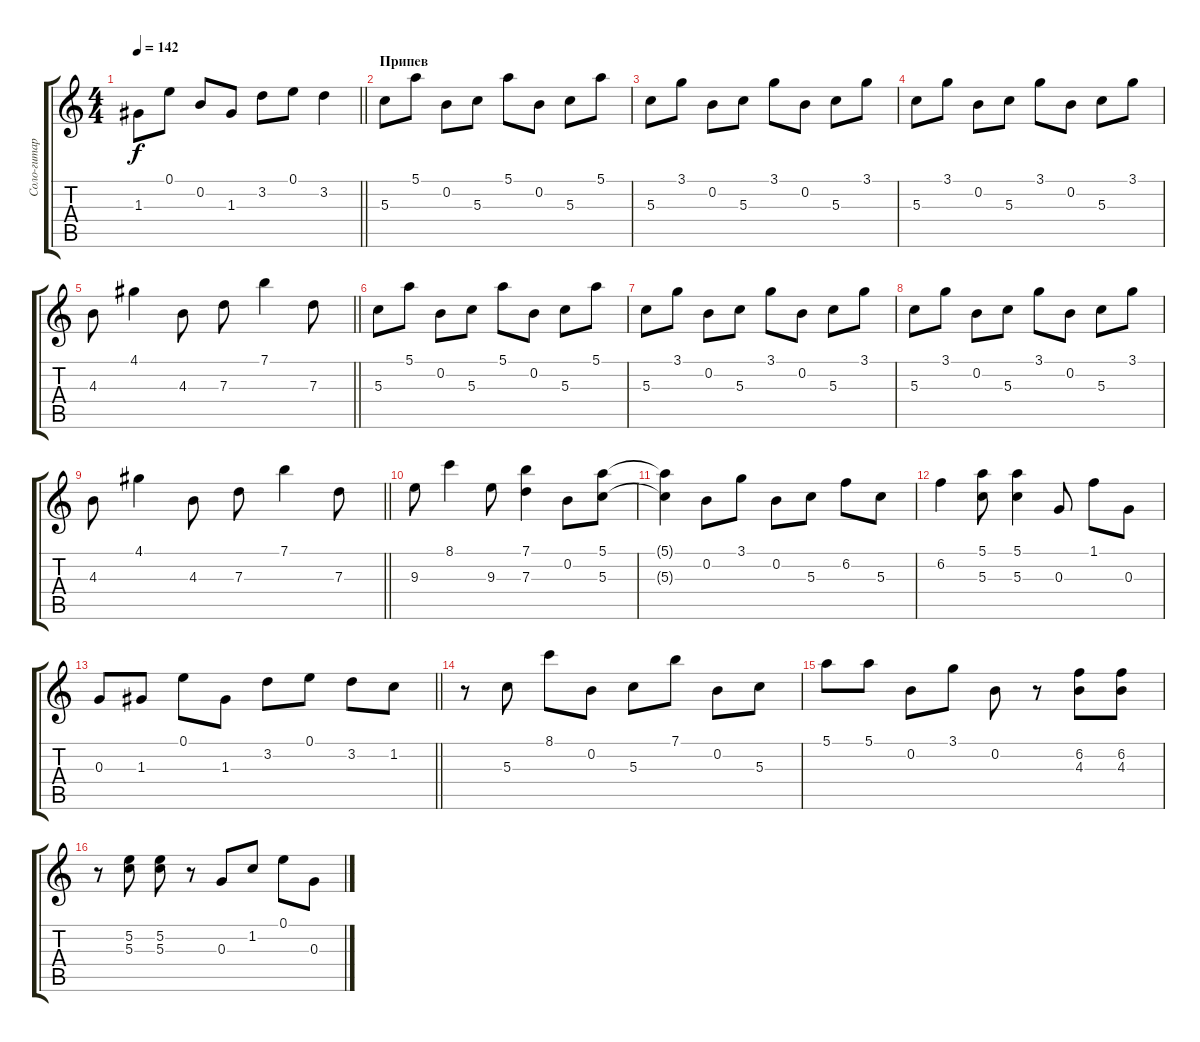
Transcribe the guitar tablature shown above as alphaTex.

\track ("Соло-гитара" "Соло-гитар") {instrument electricguitarclean}
\staff {score tabs}
\tuning (E4 B3 G3 D3 A2 E2) {hide}
\ts (4 4)
\tempo 142
\clef g2
\barLineRight lightlight
\ks c
1.3.8{dy f} 0.1.8 0.2.8 1.3.8 3.2.8 0.1.8 3.2.4 |
\section ("" "Припев")
5.3.8 5.1.8 0.2.8 5.3.8 5.1.8 0.2.8 5.3.8 5.1.8 |
5.3.8 3.1.8 0.2.8 5.3.8 3.1.8 0.2.8 5.3.8 3.1.8 |
5.3.8 3.1.8 0.2.8 5.3.8 3.1.8 0.2.8 5.3.8 3.1.8 |
\barLineRight lightlight
4.3.8 4.1.4 4.3.8 7.3.8 7.1.4 7.3.8 |
5.3.8 5.1.8 0.2.8 5.3.8 5.1.8 0.2.8 5.3.8 5.1.8 |
5.3.8 3.1.8 0.2.8 5.3.8 3.1.8 0.2.8 5.3.8 3.1.8 |
5.3.8 3.1.8 0.2.8 5.3.8 3.1.8 0.2.8 5.3.8 3.1.8 |
\barLineRight lightlight
4.3.8 4.1.4 4.3.8 7.3.8 7.1.4 7.3.8 |
9.3.8 8.1.4 9.3.8 (7.1 7.3).4 0.2.8 (5.1 5.3).8 |
(5.1{t} 5.3{t}).4 0.2.8 3.1.8 0.2.8 5.3.8 6.2.8 5.3.8 |
6.2.4 (5.1 5.3).8 (5.1 5.3).4 0.3.8 1.1.8 0.3.8 |
\barLineRight lightlight
0.3.8 1.3.8 0.1.8 1.3.8 3.2.8 0.1.8 3.2.8 1.2.8 |
r.8 5.3.8 8.1.8 0.2.8 5.3.8 7.1.8 0.2.8 5.3.8 |
5.1.8 5.1.8 0.2.8 3.1.8 0.2.8 r.8 (6.2 4.3).8 (6.2 4.3).8 |
r.8 (5.2 5.3).8 (5.2 5.3).8 r.8 0.3.8 1.2.8 0.1.8 0.3.8
